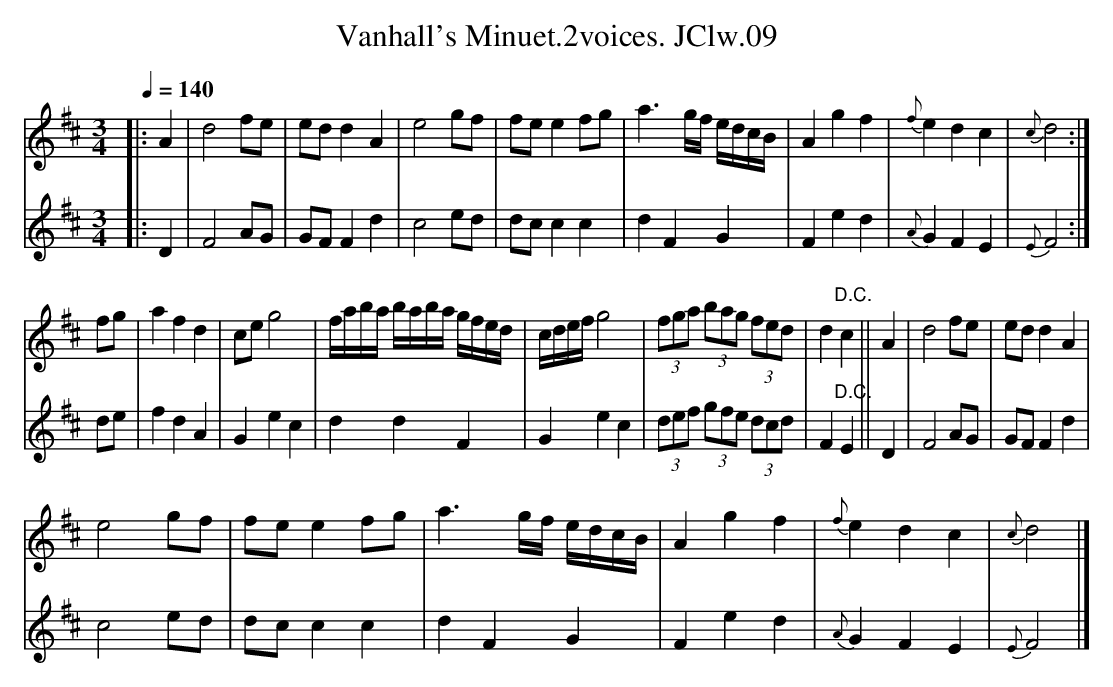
X:1
T:Vanhall's Minuet.2voices. JClw.09
M:3/4
L:1/8
Q:1/4=140
K:D major
[V:1]|:A2|d4fe|edd2A2|e4gf|fee2fg|a3g/f/ e/d/c/B/|\
A2g2f2|{f}e2d2c2|{c}d4:|
[V:2]|:D2|F4AG|GFF2d2|c4ed|dcc2c2|d2F2G2|\
F2e2d2|{A}G2F2E2|{E}F4:|
[V:1] fg|a2f2d2|ceg4|f/a/b/a/ b/a/b/a/ g/f/e/d/|c/d/e/f/g4|\
(3fga (3bag (3fed|d2"D.C."c2||A2|d4fe|edd2A2|
[V:2] de|f2d2A2|G2e2c2|d2d2F2|G2e2c2|\
(3def (3gfe (3dcd|F2"D.C."E2||D2|F4AG|GFF2d2|
[V:1] e4gf|fee2fg|a3g/f/ e/d/c/B/|A2g2f2|{f}e2d2c2|{c}d4|]
[V:2] c4ed|dcc2c2|d2F2G2|F2e2d2|{A}G2F2E2|{E}F4|]
